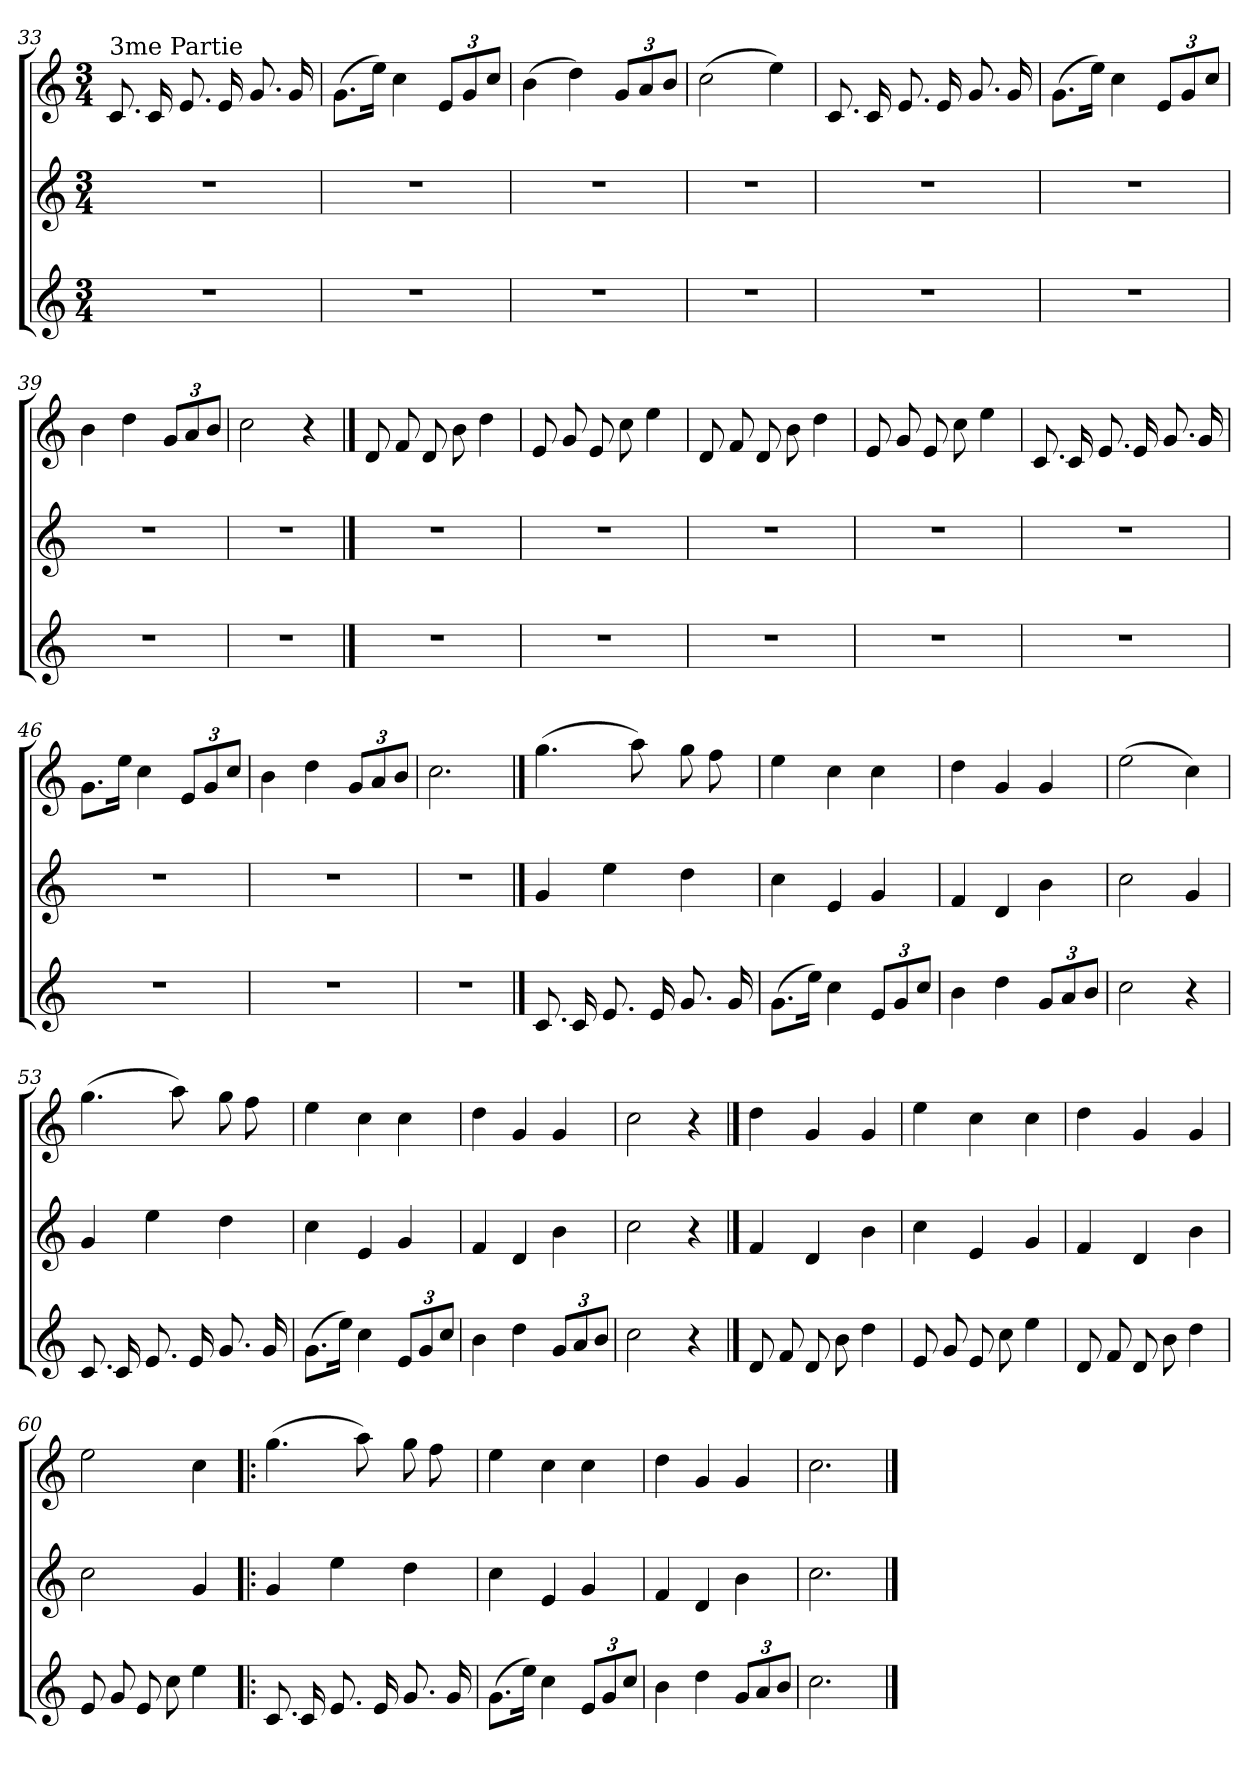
**kern	**kern	**kern
*part3	*part2	*part1
*staff3	*staff2	*staff1
*clefG2	*clefG2	*clefG2
*k[]	*k[]	*k[]
*C:	*C:	*C:
*M3/4	*M3/4	*M3/4
=33	=33	=33
!	!	!LO:TX:a:t=3me Partie
!LO:N:vis=2	!LO:N:vis=2	!
2.r	2.r	8.c/
.	.	16c/
.	.	8.e/
.	.	16e/
.	.	8.g/
.	.	16g/
=34	=34	=34
!LO:N:vis=2	!LO:N:vis=2	!
2.r	2.r	(>8.g\L
.	.	16ee\Jk)
.	.	4cc\
.	.	12e/L
.	.	12g/
.	.	12cc/J
=35	=35	=35
!LO:N:vis=2	!LO:N:vis=2	!
2.r	2.r	(>4b\
.	.	4dd\)
.	.	12g/L
.	.	12a/
.	.	12b/J
=36	=36	=36
!LO:N:vis=2	!LO:N:vis=2	!
2.r	2.r	(>2cc\
.	.	4ee\)
=37	=37	=37
!LO:N:vis=2	!LO:N:vis=2	!
2.r	2.r	8.c/
.	.	16c/
.	.	8.e/
.	.	16e/
.	.	8.g/
.	.	16g/
!!LO:PB:g=z
=38	=38	=38
!LO:N:vis=2	!LO:N:vis=2	!
2.r	2.r	(>8.g\L
.	.	16ee\Jk)
.	.	4cc\
.	.	12e/L
.	.	12g/
.	.	12cc/J
=39	=39	=39
!LO:N:vis=2	!LO:N:vis=2	!
2.r	2.r	4b\
.	.	4dd\
.	.	12g/L
.	.	12a/
.	.	12b/J
=40	=40	=40
!LO:N:vis=2	!LO:N:vis=2	!
2.r	2.r	2cc\
.	.	4r
==41	==41	==41
!LO:N:vis=2	!LO:N:vis=2	!
2.r	2.r	8d/
.	.	8f/
.	.	8d/
.	.	8b\
.	.	4dd\
=42	=42	=42
!LO:N:vis=2	!LO:N:vis=2	!
2.r	2.r	8e/
.	.	8g/
.	.	8e/
.	.	8cc\
.	.	4ee\
=43	=43	=43
!LO:N:vis=2	!LO:N:vis=2	!
2.r	2.r	8d/
.	.	8f/
.	.	8d/
.	.	8b\
.	.	4dd\
!!LO:LB:g=z
=44	=44	=44
!LO:N:vis=2	!LO:N:vis=2	!
2.r	2.r	8e/
.	.	8g/
.	.	8e/
.	.	8cc\
.	.	4ee\
=45	=45	=45
!LO:N:vis=2	!LO:N:vis=2	!
2.r	2.r	8.c/
.	.	16c/
.	.	8.e/
.	.	16e/
.	.	8.g/
.	.	16g/
=46	=46	=46
!LO:N:vis=2	!LO:N:vis=2	!
2.r	2.r	8.g\L
.	.	16ee\Jk
.	.	4cc\
.	.	12e/L
.	.	12g/
.	.	12cc/J
=47	=47	=47
!LO:N:vis=2	!LO:N:vis=2	!
2.r	2.r	4b\
.	.	4dd\
.	.	12g/L
.	.	12a/
.	.	12b/J
=48	=48	=48
!LO:N:vis=2	!LO:N:vis=2	!
2.r	2.r	2.cc\
==49	==49	==49
8.c/	4g/	(>4.gg\
16c/	.	.
8.e/	4ee\	.
.	.	8aa\)
16e/	.	.
8.g/	4dd\	8gg\
.	.	8ff\
16g/	.	.
!!LO:LB:g=z
=50	=50	=50
(>8.g\L	4cc\	4ee\
16ee\Jk)	.	.
4cc\	4e/	4cc\
12e/L	4g/	4cc\
12g/	.	.
12cc/J	.	.
=51	=51	=51
4b\	4f/	4dd\
4dd\	4d/	4g/
12g/L	4b\	4g/
12a/	.	.
12b/J	.	.
=52	=52	=52
2cc\	2cc\	(>2ee\
4r	4g/	4cc\)
=53	=53	=53
8.c/	4g/	(>4.gg\
16c/	.	.
8.e/	4ee\	.
.	.	8aa\)
16e/	.	.
8.g/	4dd\	8gg\
.	.	8ff\
16g/	.	.
=54	=54	=54
(>8.g\L	4cc\	4ee\
16ee\Jk)	.	.
4cc\	4e/	4cc\
12e/L	4g/	4cc\
12g/	.	.
12cc/J	.	.
=55	=55	=55
4b\	4f/	4dd\
4dd\	4d/	4g/
12g/L	4b\	4g/
12a/	.	.
12b/J	.	.
=56	=56	=56
2cc\	2cc\	2cc\
4r	4r	4r
!!LO:PB:g=z
==57	==57	==57
8d/	4f/	4dd\
8f/	.	.
8d/	4d/	4g/
8b\	.	.
4dd\	4b\	4g/
=58	=58	=58
8e/	4cc\	4ee\
8g/	.	.
8e/	4e/	4cc\
8cc\	.	.
4ee\	4g/	4cc\
=59	=59	=59
8d/	4f/	4dd\
8f/	.	.
8d/	4d/	4g/
8b\	.	.
4dd\	4b\	4g/
=60	=60	=60
8e/	2cc\	2ee\
8g/	.	.
8e/	.	.
8cc\	.	.
4ee\	4g/	4cc\
=61!|:	=61!|:	=61!|:
8.c/	4g/	(>4.gg\
16c/	.	.
8.e/	4ee\	.
.	.	8aa\)
16e/	.	.
8.g/	4dd\	8gg\
.	.	8ff\
16g/	.	.
=62	=62	=62
(>8.g\L	4cc\	4ee\
16ee\Jk)	.	.
4cc\	4e/	4cc\
12e/L	4g/	4cc\
12g/	.	.
12cc/J	.	.
!!LO:LB:g=z
=63	=63	=63
4b\	4f/	4dd\
4dd\	4d/	4g/
12g/L	4b\	4g/
12a/	.	.
12b/J	.	.
=64	=64	=64
2.cc\	2.cc\	2.cc\
==	==	==
*-	*-	*-
